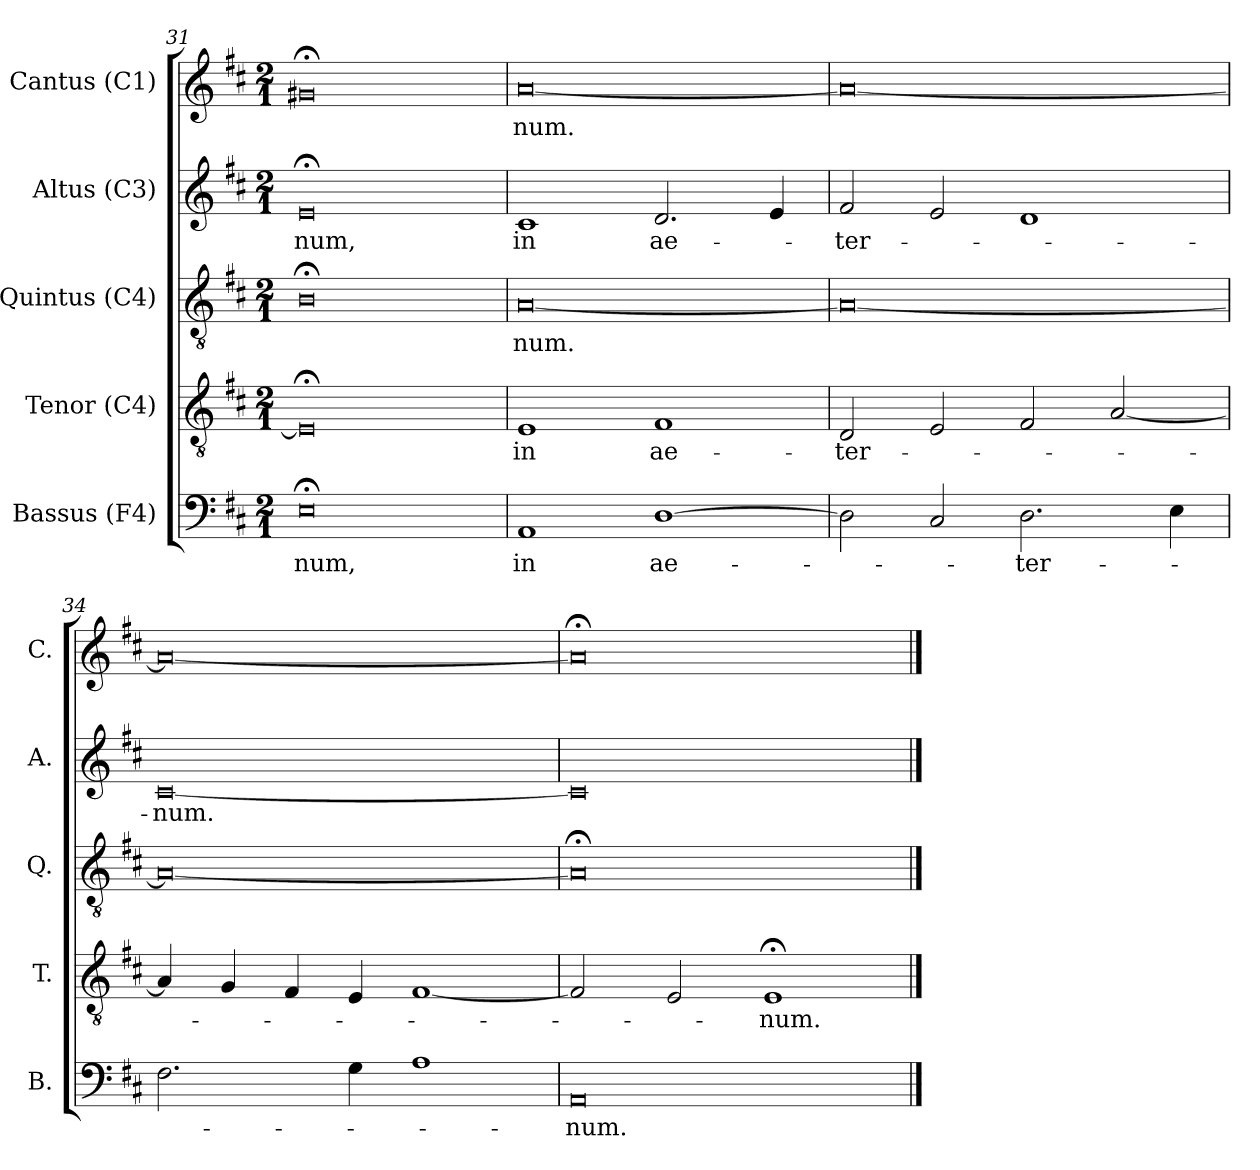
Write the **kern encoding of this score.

**kern	**text	**kern	**text	**kern	**text	**kern	**text	**kern	**text
*part5	*part5	*part4	*part4	*part3	*part3	*part2	*part2	*part1	*part1
*staff5	*staff5	*staff4	*staff4	*staff3	*staff3	*staff2	*staff2	*staff1	*staff1
*I"Bassus (F4)	*	*I"Tenor (C4)	*	*I"Quintus (C4)	*	*I"Altus (C3)	*	*I"Cantus (C1)	*
*I'B.	*	*I'T.	*	*I'Q.	*	*I'A.	*	*I'C.	*
*clefF4	*	*clefGv2	*	*clefGv2	*	*clefG2	*	*clefG2	*
*	*	*ITrd7c12	*	*ITrd7c12	*	*	*	*	*
*k[f#c#]	*	*k[f#c#]	*	*k[f#c#]	*	*k[f#c#]	*	*k[f#c#]	*
*D:	*	*D:	*	*D:	*	*D:	*	*D:	*
*M2/1	*	*M2/1	*	*M2/1	*	*M2/1	*	*M2/1	*
=31	=31	=31	=31	=31	=31	=31	=31	=31	=31
!	!LO:LY:b:color=#000000	!	!	!	!	!	!	!	!
!	!	!	!	!	!	!	!LO:LY:b:color=#000000	!	!
0E;i	-num,	0EE;i]	.	0BB;i	.	0e;i	-num,	0g#X;i	.
=32	=32	=32	=32	=32	=32	=32	=32	=32	=32
!	!LO:LY:b:color=#000000	!	!	!	!	!	!	!	!
!	!	!	!LO:LY:b:color=#000000	!	!	!	!	!	!
!	!	!	!	!	!LO:LY:b:color=#000000	!	!	!	!
!	!	!	!	!	!	!	!LO:LY:b:color=#000000	!	!
!	!	!	!	!	!	!	!	!	!LO:LY:b:color=#000000
1AAi	in	1EEi	in	[0AAi	-num.	1c#i	in	[0ai	-num.
!	!LO:LY:b:color=#000000	!	!	!	!	!	!	!	!
!	!	!	!LO:LY:b:color=#000000	!	!	!	!	!	!
!	!	!	!	!	!	!	!LO:LY:b:color=#000000	!	!
[1Di	ae-	1FF#i	ae-	.	.	2.di/	ae-	.	.
.	.	.	.	.	.	4ei/	.	.	.
!!LO:LB:g=z
=33	=33	=33	=33	=33	=33	=33	=33	=33	=33
!	!	!	!LO:LY:b:color=#000000	!	!	!	!	!	!
!	!	!	!	!	!	!	!LO:LY:b:color=#000000	!	!
2Di\]	.	2DDi/	-ter-	0AAi_	.	2f#i/	-ter-	0ai_	.
2C#i/	.	2EEi/	.	.	.	2ei/	.	.	.
!	!LO:LY:b:color=#000000	!	!	!	!	!	!	!	!
2.Di\	-ter-	2FF#i/	.	.	.	1di	.	.	.
.	.	[2AAi/	.	.	.	.	.	.	.
4Ei\	.	.	.	.	.	.	.	.	.
=34	=34	=34	=34	=34	=34	=34	=34	=34	=34
!	!	!	!	!	!	!	!LO:LY:b:color=#000000	!	!
2.F#i\	.	4AAi/]	.	0AAi_	.	[0c#i	-num.	0ai_	.
.	.	4GGi/	.	.	.	.	.	.	.
.	.	4FF#i/	.	.	.	.	.	.	.
4Gi\	.	4EEi/	.	.	.	.	.	.	.
1Ai	.	[1FF#i	.	.	.	.	.	.	.
=35	=35	=35	=35	=35	=35	=35	=35	=35	=35
!	!LO:LY:b:color=#000000	!	!	!	!	!	!	!	!
0AAi	-num.	2FF#i/]	.	0AA;i]	.	0c#i]	.	0a;i]	.
.	.	2EEi/	.	.	.	.	.	.	.
!	!	!	!LO:LY:b:color=#000000	!	!	!	!	!	!
.	.	1EE;i	-num.	.	.	.	.	.	.
==	==	==	==	==	==	==	==	==	==
*-	*-	*-	*-	*-	*-	*-	*-	*-	*-
